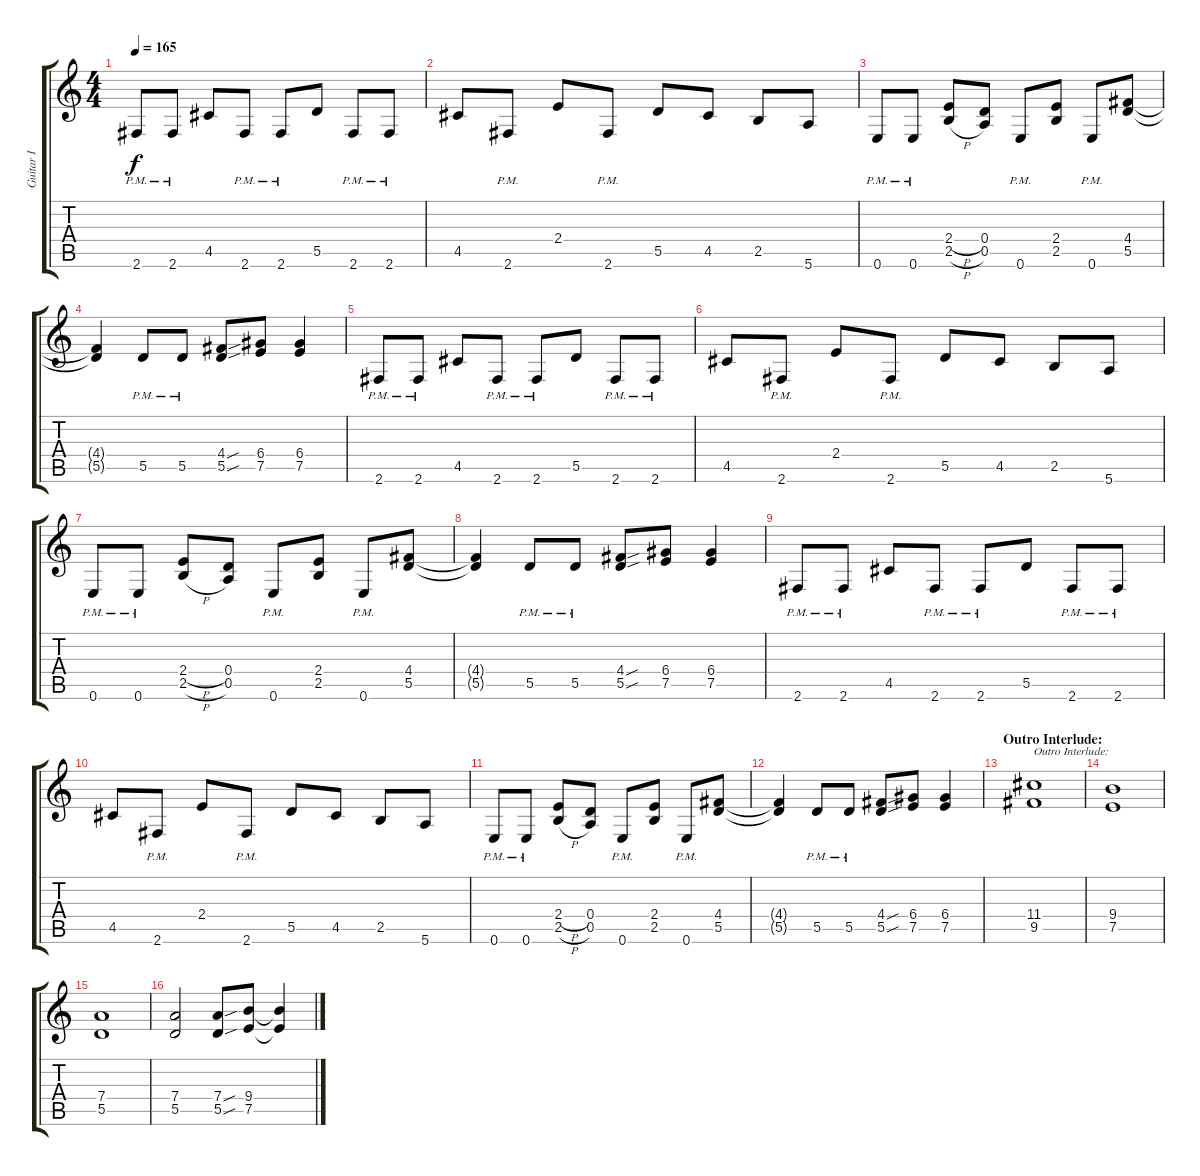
\track ("Guitar I" "Guitar I") {instrument distortionguitar}
\staff {score tabs}
\tuning (E4 B3 G3 D3 A2 E2) {hide}
\ts (4 4)
\tempo 165
\clef g2
\ks c
2.6{pm}.8{dy f} 2.6{pm}.8 4.5.8 2.6{pm}.8 2.6{pm}.8 5.5.8 2.6{pm}.8 2.6{pm}.8 |
4.5.8 2.6{pm}.8 2.4.8 2.6{pm}.8 5.5.8 4.5.8 2.5.8 5.6.8 |
0.6{pm}.8 0.6{pm}.8 (2.4{h} 2.5{h}).8 (0.4 0.5).8 0.6{pm}.8 (2.4 2.5).8 0.6{pm}.8 (4.4 5.5).8 |
(4.4{t} 5.5{t}).4 5.5{pm}.8 5.5{pm}.8 (4.4{sou} 5.5{sou}).8 (6.4 7.5).8 (6.4 7.5).4 |
2.6{pm}.8 2.6{pm}.8 4.5.8 2.6{pm}.8 2.6{pm}.8 5.5.8 2.6{pm}.8 2.6{pm}.8 |
4.5.8 2.6{pm}.8 2.4.8 2.6{pm}.8 5.5.8 4.5.8 2.5.8 5.6.8 |
0.6{pm}.8 0.6{pm}.8 (2.4{h} 2.5{h}).8 (0.4 0.5).8 0.6{pm}.8 (2.4 2.5).8 0.6{pm}.8 (4.4 5.5).8 |
(4.4{t} 5.5{t}).4 5.5{pm}.8 5.5{pm}.8 (4.4{sou} 5.5{sou}).8 (6.4 7.5).8 (6.4 7.5).4 |
2.6{pm}.8 2.6{pm}.8 4.5.8 2.6{pm}.8 2.6{pm}.8 5.5.8 2.6{pm}.8 2.6{pm}.8 |
4.5.8 2.6{pm}.8 2.4.8 2.6{pm}.8 5.5.8 4.5.8 2.5.8 5.6.8 |
0.6{pm}.8 0.6{pm}.8 (2.4{h} 2.5{h}).8 (0.4 0.5).8 0.6{pm}.8 (2.4 2.5).8 0.6{pm}.8 (4.4 5.5).8 |
(4.4{t} 5.5{t}).4 5.5{pm}.8 5.5{pm}.8 (4.4{sou} 5.5{sou}).8 (6.4 7.5).8 (6.4 7.5).4 |
\section ("" "Outro Interlude:")
(11.4 9.5).1{txt "Outro Interlude:"} |
(9.4 7.5).1 |
(7.4 5.5).1 |
(7.4 5.5).2 (7.4{sou} 5.5{sou}).8 (9.4 7.5).8 (9.4{t} 7.5{t}).4
